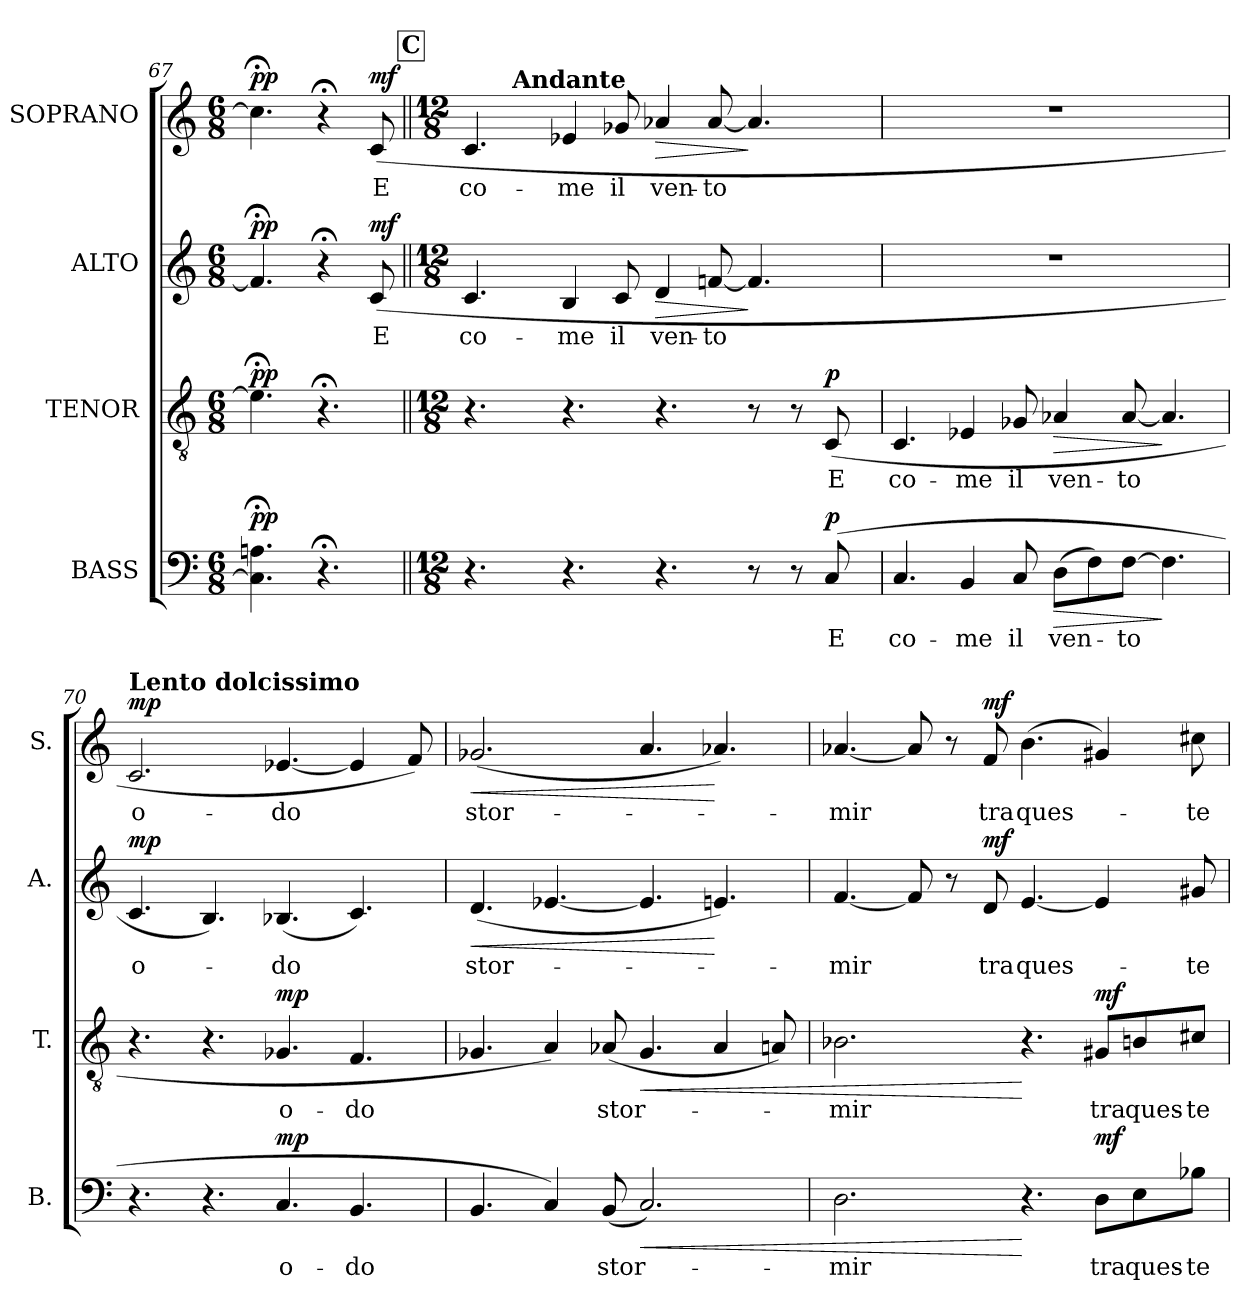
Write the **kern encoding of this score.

**kern	**text	**dynam	**kern	**text	**dynam	**kern	**text	**dynam	**kern	**text	**dynam
*part4	*part4	*part4	*part3	*part3	*part3	*part2	*part2	*part2	*part1	*part1	*part1
*staff4	*staff4	*staff4	*staff3	*staff3	*staff3	*staff2	*staff2	*staff2	*staff1	*staff1	*staff1
*I"BASS	*	*	*I"TENOR	*	*	*I"ALTO	*	*	*I"SOPRANO	*	*
*I'B.	*	*	*I'T.	*	*	*I'A.	*	*	*I'S.	*	*
*clefF4	*	*	*clefGv2	*	*	*clefG2	*	*	*clefG2	*	*
*	*	*	*ITrd7c12	*	*	*	*	*	*	*	*
*k[]	*	*	*k[]	*	*	*k[]	*	*	*k[]	*	*
*C:	*	*	*C:	*	*	*C:	*	*	*C:	*	*
*M6/8	*	*	*M6/8	*	*	*M6/8	*	*	*M6/8	*	*
=67	=67	=67	=67	=67	=67	=67	=67	=67	=67	=67	=67
4.Ci\]; 4.Ani;	.	pp	4.E-;i\]	.	pp	4.f#;i/]	.	pp	4.cc;i\]	.	pp
4.r;	.	.	4.r;	.	.	4r;	.	.	4r;	.	.
!	!	!	!	!	!	!	!LO:LY:b:color=#000000	!	!	!	!
!	!	!	!	!	!	!	!	!	!	!LO:LY:b:color=#000000	!
.	.	.	.	.	.	(8ci/	E	mf	(8ci/	E	mf
!!LO:REH:place=s1:B:color=#000000:enc=box:fs=15.141:t=C
=68||	=68||	=68||	=68||	=68||	=68||	=68||	=68||	=68||	=68||	=68||	=68||
*M12/8	*	*	*M12/8	*	*	*M12/8	*	*	*M12/8	*	*
!	!	!	!	!	!	!	!LO:LY:b:color=#000000	!	!	!	!
!	!	!	!	!	!	!	!	!	!	!LO:LY:b:color=#000000	!
*	*	*	*	*	*	*	*	*	*^	*	*
4.r	.	.	4.r	.	.	4.ci/	co-	.	4.ci/	8ryy	co-	.
.	.	.	.	.	.	.	.	.	.	64ryy	.	.
.	.	.	.	.	.	.	.	.	.	256ryy	.	.
*	*	*	*	*	*	*	*	*	*MM80	*	*	*
!	!	!	!	!	!	!	!	!	!	!LO:TX:a:B:t=Andante	!	!
.	.	.	.	.	.	.	.	.	.	1ryy	.	.
!	!	!	!	!	!	!	!LO:LY:b:color=#000000	!	!	!	!	!
!	!	!	!	!	!	!	!	!	!	!	!LO:LY:b:color=#000000	!
4.r	.	.	4.r	.	.	4Bi/	-me	.	4e-Xi/	.	-me	.
!	!	!	!	!	!	!	!LO:LY:b:color=#000000	!	!	!	!	!
!	!	!	!	!	!	!	!	!	!	!	!LO:LY:b:color=#000000	!
.	.	.	.	.	.	8ci/	il	.	8g-Xi/	.	il	.
!	!	!	!	!	!	!	!LO:LY:b:color=#000000	!LO:HP:b	!	!	!	!
!	!	!	!	!	!	!	!	!	!	!	!LO:LY:b:color=#000000	!LO:HP:b
4.r	.	.	4.r	.	.	4di/	ven-	>	4a-Xi/	.	ven-	>
!	!	!	!	!	!	!	!LO:LY:b:color=#000000	!	!	!	!	!
!	!	!	!	!	!	!	!	!	!	!	!LO:LY:b:color=#000000	!
.	.	.	.	.	.	[<8fni/	-to	.	[<8a-i/	.	-to	.
8r	.	.	8r	.	.	4.fi/]	.	]	4.a-i/]	.	.	]
.	.	.	.	.	.	.	.	.	.	4ryy	.	.
8r	.	.	8r	.	.	.	.	.	.	.	.	.
!	!LO:LY:b:color=#000000	!	!	!	!	!	!	!	!	!	!	!
!	!	!	!	!LO:LY:b:color=#000000	!	!	!	!	!	!	!	!
(8Ci/	E	p	(8CCi/	E	p	.	.	.	.	.	.	.
.	.	.	.	.	.	.	.	.	.	16ryy	.	.
.	.	.	.	.	.	.	.	.	.	32ryy	.	.
.	.	.	.	.	.	.	.	.	.	128.ryy	.	.
*	*	*	*	*	*	*	*	*	*v	*v	*	*
=69	=69	=69	=69	=69	=69	=69	=69	=69	=69	=69	=69
*	*	*	*	*	*	*	*	*	*^	*	*
!	!LO:LY:b:color=#000000	!	!	!	!	!	!	!	!	!	!	!
*	*	*	*	*	*	*	*	*	*v	*v	*	*
*	*	*	*	*	*	*	*	*	*^	*	*
!	!	!	!	!	!	!	!	!	!LO:TX:t=rit.	!	!	!
!	!	!	!	!LO:LY:b:color=#000000	!	!LO:N:vis=1	!	!	!LO:N:vis=1	!	!	!
*	*	*	*	*	*	*	*	*	*v	*v	*	*
4.Ci/	co-	.	4.CCi/	co-	.	1.r	.	.	1.r	.	.
!	!LO:LY:b:color=#000000	!	!	!	!	!	!	!	!	!	!
!	!	!	!	!LO:LY:b:color=#000000	!	!	!	!	!	!	!
4BBi/	-me	.	4EE-Xi/	-me	.	.	.	.	.	.	.
!	!LO:LY:b:color=#000000	!	!	!	!	!	!	!	!	!	!
!	!	!	!	!LO:LY:b:color=#000000	!	!	!	!	!	!	!
8Ci/	il	.	8GG-Xi/	il	.	.	.	.	.	.	.
!	!LO:LY:b:color=#000000	!LO:HP:b	!	!	!	!	!	!	!	!	!
!	!	!	!	!LO:LY:b:color=#000000	!LO:HP:b	!	!	!	!	!	!
(8Di\L	ven-	>	4AA-Xi/	ven-	>	.	.	.	.	.	.
8Fi\)	.	.	.	.	.	.	.	.	.	.	.
!	!LO:LY:b:color=#000000	!	!	!	!	!	!	!	!	!	!
!	!	!	!	!LO:LY:b:color=#000000	!	!	!	!	!	!	!
[>8Fi\J	-to	.	[<8AA-i/	-to	.	.	.	.	.	.	.
4.Fi\]	.	]	4.AA-i/]	.	]	.	.	.	.	.	.
!!LO:LB:g=z
=70	=70	=70	=70	=70	=70	=70	=70	=70	=70	=70	=70
!	!	!	!	!	!	!	!LO:LY:b:color=#000000	!	!	!	!
*	*	*	*	*	*	*	*	*	*MM60	*	*
!	!	!	!	!	!	!	!	!	!LO:TX:a:B:t=Lento dolcissimo	!	!
!	!	!	!	!	!	!	!	!	!	!LO:LY:b:color=#000000	!
4.r	.	.	4.r	.	.	4.ci/	o-	mp	2.ci/	o-	mp
4.r	.	.	4.r	.	.	4.Bi/)	.	.	.	.	.
!	!LO:LY:b:color=#000000	!	!	!	!	!	!	!	!	!	!
!	!	!	!	!LO:LY:b:color=#000000	!	!	!	!	!	!	!
!	!	!	!	!	!	!	!LO:LY:b:color=#000000	!	!	!	!
!	!	!	!	!	!	!	!	!	!	!LO:LY:b:color=#000000	!
4.Ci/	o-	mp	4.GG-Xi/	o-	mp	(4.B-Xi/	-do	.	[<4.e-Xi/	-do	.
!	!LO:LY:b:color=#000000	!	!	!	!	!	!	!	!	!	!
!	!	!	!	!LO:LY:b:color=#000000	!	!	!	!	!	!	!
4.BBi/	-do	.	4.FFi/	-do	.	4.ci/)	.	.	4e-i/]	.	.
.	.	.	.	.	.	.	.	.	8fi/)	.	.
=71	=71	=71	=71	=71	=71	=71	=71	=71	=71	=71	=71
!	!	!	!	!	!	!	!LO:LY:b:color=#000000	!LO:HP:b	!	!	!
!	!	!	!	!	!	!	!	!	!	!LO:LY:b:color=#000000	!LO:HP:b
4.BBi/	.	.	4.GG-Xi/	.	.	(4.di/	stor-	<	(2.g-Xi/	stor-	<
4Ci/)	.	.	4AAi/)	.	.	[<4.e-Xi/	.	.	.	.	.
!	!LO:LY:b:color=#000000	!	!	!	!	!	!	!	!	!	!
!	!	!	!	!LO:LY:b:color=#000000	!	!	!	!	!	!	!
(8BBi/	stor-	.	(8AA-Xi/	stor-	.	.	.	.	.	.	.
!	!	!LO:HP:b	!	!	!LO:HP:b	!	!	!	!	!	!
2.Ci/)	.	<	4.GG-i/	.	<	4.e-i/]	.	.	4.ai/	.	.
.	.	.	4AA-i/	.	.	4.eni/)	.	[	4.a-Xi/)	.	[
.	.	.	8AAni/)	.	.	.	.	.	.	.	.
=72	=72	=72	=72	=72	=72	=72	=72	=72	=72	=72	=72
!	!LO:LY:b:color=#000000	!	!	!	!	!	!	!	!	!	!
!	!	!	!	!LO:LY:b:color=#000000	!	!	!	!	!	!	!
!	!	!	!	!	!	!	!LO:LY:b:color=#000000	!	!	!	!
!	!	!	!	!	!	!	!	!	!	!LO:LY:b:color=#000000	!
2.Di\	-mir	.	2.BB-Xi\	-mir	.	[<4.fi/	-mir	.	[<4.a-Xi/	-mir	.
.	.	.	.	.	.	8fi/]	.	.	8a-i/]	.	.
.	.	.	.	.	.	8r	.	.	8r	.	.
!	!	!	!	!	!	!	!LO:LY:b:color=#000000	!	!	!	!
!	!	!	!	!	!	!	!	!	!	!LO:LY:b:color=#000000	!
.	.	.	.	.	.	8di/	tra	mf	8fi/	tra	mf
!	!	!	!	!	!	!	!LO:LY:b:color=#000000	!	!	!	!
!	!	!	!	!	!	!	!	!	!	!LO:LY:b:color=#000000	!
4.r	.	[	4.r	.	[	[<4.ei/	ques-	.	(4.bi\	ques-	.
!	!LO:LY:b:color=#000000	!	!	!	!	!	!	!	!	!	!
!	!	!	!	!LO:LY:b:color=#000000	!	!	!	!	!	!	!
8Di\L	tra	mf	8GG#Xi/L	tra	mf	4ei/]	.	.	4g#Xi/)	.	.
!	!LO:LY:b:color=#000000	!	!	!	!	!	!	!	!	!	!
!	!	!	!	!LO:LY:b:color=#000000	!	!	!	!	!	!	!
8Ei\	ques-	.	8BBni/	ques-	.	.	.	.	.	.	.
!	!LO:LY:b:color=#000000	!	!	!	!	!	!	!	!	!	!
!	!	!	!	!LO:LY:b:color=#000000	!	!	!	!	!	!	!
!	!	!	!	!	!	!	!LO:LY:b:color=#000000	!	!	!	!
!	!	!	!	!	!	!	!	!	!	!LO:LY:b:color=#000000	!
8B-Xi\J	-te	.	8C#Xi/J	-te	.	8g#Xi/	-te	.	8cc#Xi\	-te	.
=	=	=	=	=	=	=	=	=	=	=	=
*-	*-	*-	*-	*-	*-	*-	*-	*-	*-	*-	*-
